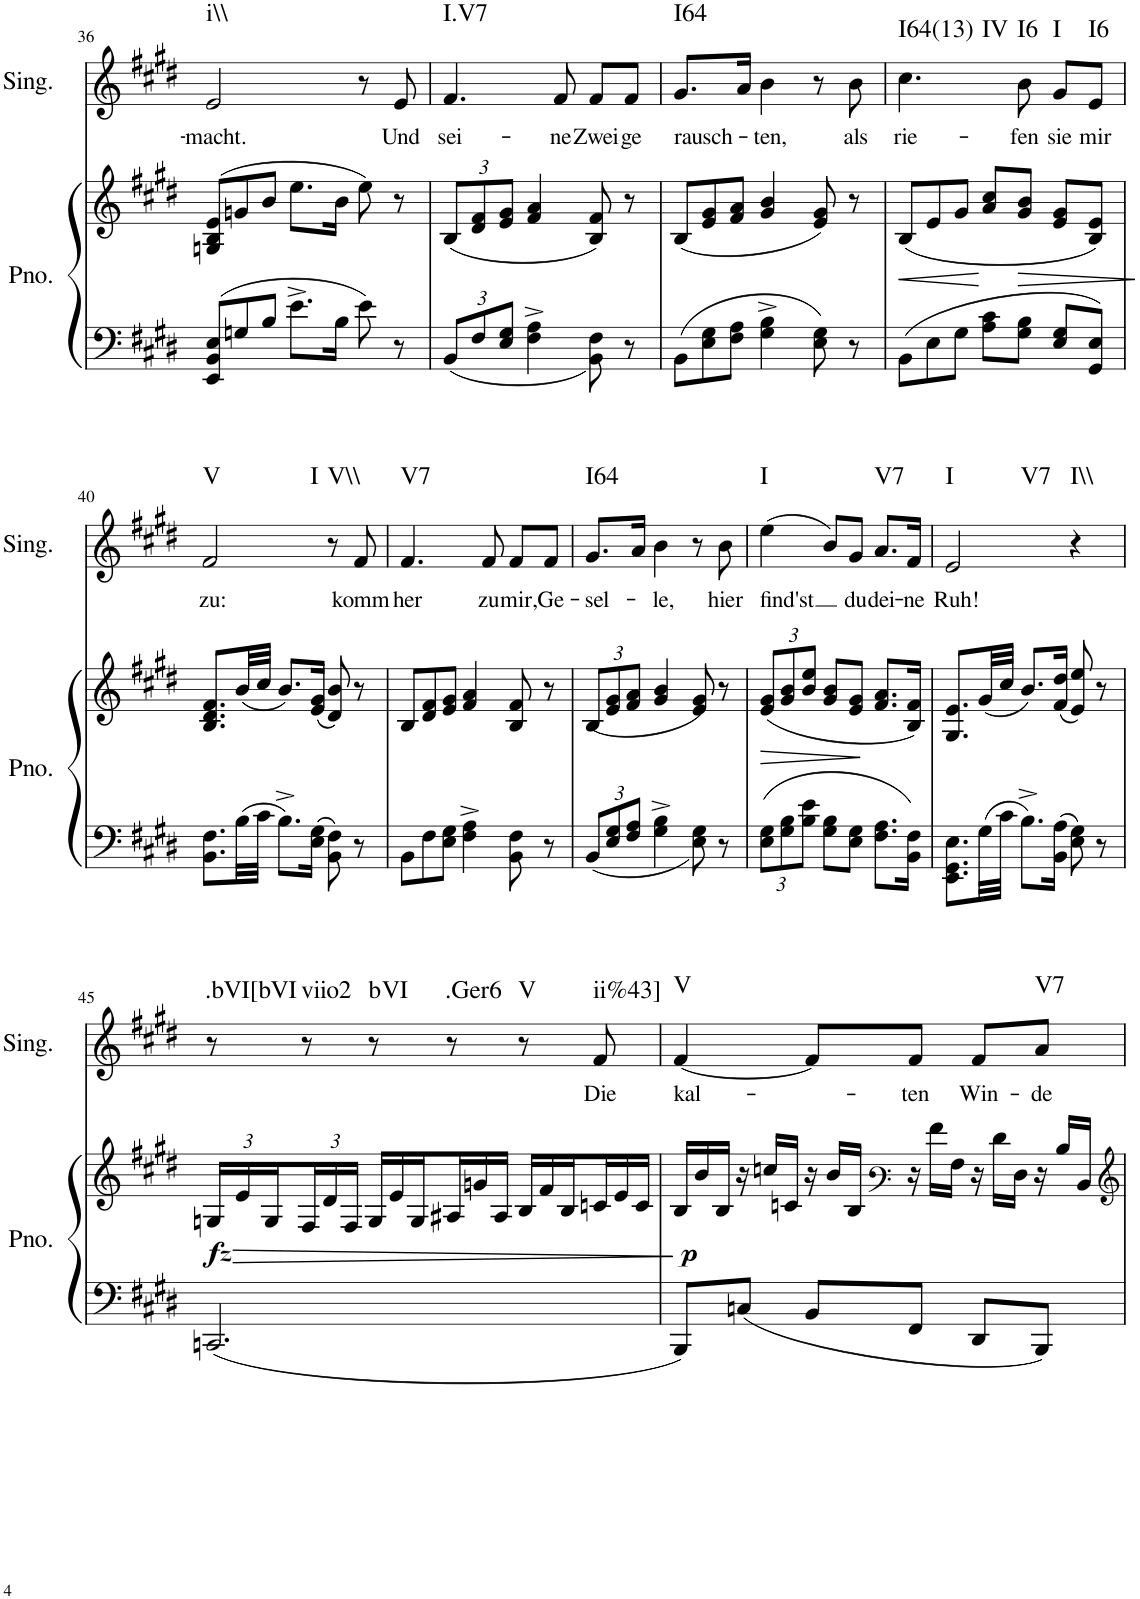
**kern	**kern	**dynam	**kern	**text	**harte
*part2	*part2	*part2	*part1	*part1	*part1
*staff3	*staff2	*staff2/3	*staff1	*staff1	*
*I"Pianoforte	*	*	*I"Singstimme	*	*
*I'Pno.	*	*	*I'Sing.	*	*
!!LO:PB:g=z
*clefF4	*clefG2	*	*clefG2	*	*
*k[f#c#g#d#]	*k[f#c#g#d#]	*	*k[f#c#g#d#]	*	*
*M3/4	*M3/4	*	*M3/4	*	*
*Xtuplet	*Xtuplet	*	*	*	*
=36	=36	=36	=36	=36	=36
!	!	!	!	!LO:LY:b	!LO:H:kt=i\\
12EE/ 12BB/ 12E/L	(12Gn/ 12B/ 12e/L	.	2e/	-macht.	N
12Gn/	12gn/	.	.	.	.
12B/J	12b/J	.	.	.	.
8.e^\L	8.ee\L	.	.	.	.
16B\Jk	16b\Jk	.	.	.	.
8e\	8ee\)	.	8r	.	.
!	!	!	!	!LO:LY:b	!
8r	8r	.	8e/	Und	.
=37	=37	=37	=37	=37	=37
*tuplet	*	*	*	*	*
*Xbrackettup	*tuplet	*	*	*	*
*	*Xbrackettup	*	*	*	*
!	!	!	!	!LO:LY:b	!LO:H:kt=I.V7
12BB/L	(12B/L	.	4.f#/	sei-	N
12F#/	12d#/ 12f#/	.	.	.	.
12E/ 12G#/J	12e/ 12g#/J	.	.	.	.
4F#\^ 4A\^	4f#/ 4a/	.	.	.	.
!	!	!	!	!LO:LY:b	!
.	.	.	8f#/	-ne	.
!	!	!	!	!LO:LY:b	!
8BB\ 8F#\	8B/ 8f#/)	.	8f#/L	Zwei-	.
!	!	!	!	!LO:LY:b	!
8r	8r	.	8f#/J	-ge	.
=38	=38	=38	=38	=38	=38
*Xtuplet	*Xtuplet	*	*	*	*
!	!	!	!	!LO:LY:b	!LO:H:kt=I64
12BB\L	(12B/L	.	8.g#/L	rausch-	N
12E\ 12G#\	12e/ 12g#/	.	.	.	.
12F#\ 12A\J	12f#/ 12a/J	.	.	.	.
.	.	.	16a/Jk	.	.
!	!	!	!	!LO:LY:b	!
4G#\^ 4B\^	4g#/ 4b/	.	4b\	-ten,	.
8E\ 8G#\	8e/ 8g#/)	.	8r	.	.
!	!	!	!	!LO:LY:b	!
8r	8r	.	8b\	als	.
=39	=39	=39	=39	=39	=39
!	!	!LO:HP:b	!	!LO:LY:b	!LO:H:n=1:kt=I64(13)
!	!	!	!	!	!LO:H:n=2:kt=IV
12BB\L	(12B/L	<	4.cc#\	rie-	N N
12E\	12e/	[	.	.	.
12G#\J	12g#/J	.	.	.	.
8A\ 8c#\L	8a/ 8cc#/L	.	.	.	.
!	!	!LO:HP:b	!	!LO:LY:b	!LO:H:kt=I6
8G#\ 8B\J	8g#/ 8b/J	>	8b\	-fen	N
!	!	!	!	!LO:LY:b	!LO:H:kt=I
8E/ 8G#/L	8e/ 8g#/L	]	8g#/L	sie	N
!	!	!	!	!LO:LY:b	!LO:H:kt=I6
8GG#/ 8E/J	8B/ 8e/J)	.	8e/J	mir	N
!!LO:LB:g=z
=40	=40	=40	=40	=40	=40
!	!	!	!	!LO:LY:b	!LO:H:n=1:kt=V
!	!	!	!	!	!LO:H:n=2:kt=I
8.BB\ 8.F#\L	8.B/ 8.d#/ 8.f#/L	.	2f#/	zu:	N N
32B\LL	(32b/LL	.	.	.	.
32c#\JJJ	32cc#/JJJ	.	.	.	.
8.B^\L	8.b/L)	.	.	.	.
16E\ 16G#\Jk	(16e/ 16g#/Jk	.	.	.	.
!	!	!	!	!	!LO:H:kt=V\\
8BB\ 8F#\	8d#/ 8b/)	.	8r	.	N
!	!	!	!	!LO:LY:b	!
8r	8r	.	8f#/	komm	.
=41	=41	=41	=41	=41	=41
!	!	!	!	!LO:LY:b	!LO:H:kt=V7
12BB\L	12B/L	.	4.f#/	her	N
12F#\	12d#/ 12f#/	.	.	.	.
12E\ 12G#\J	12e/ 12g#/J	.	.	.	.
4F#\^ 4A\^	4f#/ 4a/	.	.	.	.
!	!	!	!	!LO:LY:b	!
.	.	.	8f#/	zu	.
!	!	!	!	!LO:LY:b	!
8BB\ 8F#\	8B/ 8f#/	.	8f#/L	mir,	.
!	!	!	!	!LO:LY:b	!
8r	8r	.	8f#/J	Ge-	.
=42	=42	=42	=42	=42	=42
*tuplet	*tuplet	*	*	*	*
!	!	!	!	!LO:LY:b	!LO:H:kt=I64
12BB/L	(12B/L	.	8.g#/L	-sel-	N
12E/ 12G#/	12e/ 12g#/	.	.	.	.
12F#/ 12A/J	12f#/ 12a/J	.	.	.	.
.	.	.	16a/Jk	.	.
!	!	!	!	!LO:LY:b	!
4G#\^ 4B\^	4g#/ 4b/	.	4b\	-le,	.
8E\ 8G#\	8e/ 8g#/)	.	8r	.	.
!	!	!	!	!LO:LY:b	!
8r	8r	.	8b\	hier	.
=43	=43	=43	=43	=43	=43
!	!	!LO:HP:b	!	!LO:LY:b	!LO:H:kt=I
12E\ 12G#\L	(12e/ 12g#/L	>	(4ee\	-find'st	N
12G#\ 12B\	12g#/ 12b/	]	.	.	.
12B\ 12e\J	12b/ 12ee/J	.	.	.	.
8G#\ 8B\L	8g#/ 8b/L	.	8b/L)	.	.
!	!	!	!	!LO:LY:b	!
8E\ 8G#\J	8e/ 8g#/J	.	8g#/J	du	.
!	!	!	!	!LO:LY:b	!LO:H:kt=V7
8.F#\ 8.A\L	8.f#/ 8.a/L	.	8.a/L	dei-	N
!	!	!	!	!LO:LY:b	!
16BB\ 16F#\Jk	16B/ 16f#/Jk)	.	16f#/Jk	-ne	.
=44	=44	=44	=44	=44	=44
!	!	!	!	!LO:LY:b	!LO:H:n=1:kt=I
!	!	!	!	!	!LO:H:n=2:kt=V7
8.EE\ 8.GG#\ 8.E\L	8.G#/ 8.e/L	.	2e/	Ruh!	N N
32G#\LL	(32g#/LL	.	.	.	.
32c#\JJJ	32cc#/JJJ	.	.	.	.
8.B^\L	8.b/L)	.	.	.	.
16BB\ 16A\Jk	(16f#/ 16dd#/Jk	.	.	.	.
!	!	!	!	!	!LO:H:kt=I\\
8E\ 8G#\	8e/ 8ee/)	.	4r	.	N
8r	8r	.	.	.	.
!!LO:LB:g=z
=45	=45	=45	=45	=45	=45
!	!	!LO:DY:a=2	!	!	!LO:H:kt=.bVI[bVI
2.CCn/	24Gn/LL	fz	8r	.	N
.	24e/	.	.	.	.
.	24G/	.	.	.	.
!	!	!	!	!	!LO:H:kt=viio2
.	24F#/	.	8r	.	N
.	24d#/	.	.	.	.
.	24F#/JJ	.	.	.	.
*	*Xtuplet	*	*	*	*
.	24G/LL	.	8r	.	B:maj
.	24e/	.	.	.	.
.	24G/	.	.	.	.
!	!	!	!	!	!LO:H:kt=.Ger6
.	24A#X/	.	8r	.	N
.	24gn/	.	.	.	.
.	24A#/JJ	.	.	.	.
!	!	!	!	!	!LO:H:kt=V
.	24B/LL	.	8r	.	N
.	24f#/	.	.	.	.
.	24B/	.	.	.	.
!	!	!	!	!LO:LY:b	!LO:H:kt=ii%43]
.	24cn/	.	8f#/	Die	N
.	24e/	.	.	.	.
.	24c/JJ	.	.	.	.
=46	=46	=46	=46	=46	=46
!	!	!LO:DY:a=2	!	!LO:LY:b	!LO:H:kt=V
8BBB/L	24B/LL	p	[4f#/	kal-	N
.	24b/	.	.	.	.
.	24B/JJ	.	.	.	.
8Cn/J	24r	.	.	.	.
.	24ccn/LL	.	.	.	.
.	24cn/JJ	.	.	.	.
8BB/L	24r	.	8f#/L]	.	.
.	24b/LL	.	.	.	.
.	24B/JJ	.	.	.	.
*	*clefF3	*	*	*	*
!	!	!	!	!LO:LY:b	!
8FF#/J	24r	.	8f#/J	-ten	.
.	24a\LL	.	.	.	.
.	24A\JJ	.	.	.	.
!	!	!	!	!LO:LY:b	!
8DD#/L	24r	.	8f#/L	Win-	.
.	24f#\LL	.	.	.	.
.	24F#\JJ	.	.	.	.
!	!	!	!	!LO:LY:b	!LO:H:kt=V7
8BBB/J	24r	.	8a/J	-de	N
.	24d#/LL	.	.	.	.
.	24D#/JJ	.	.	.	.
=	=	=	=	=	=
*-	*-	*-	*-	*-	*-
